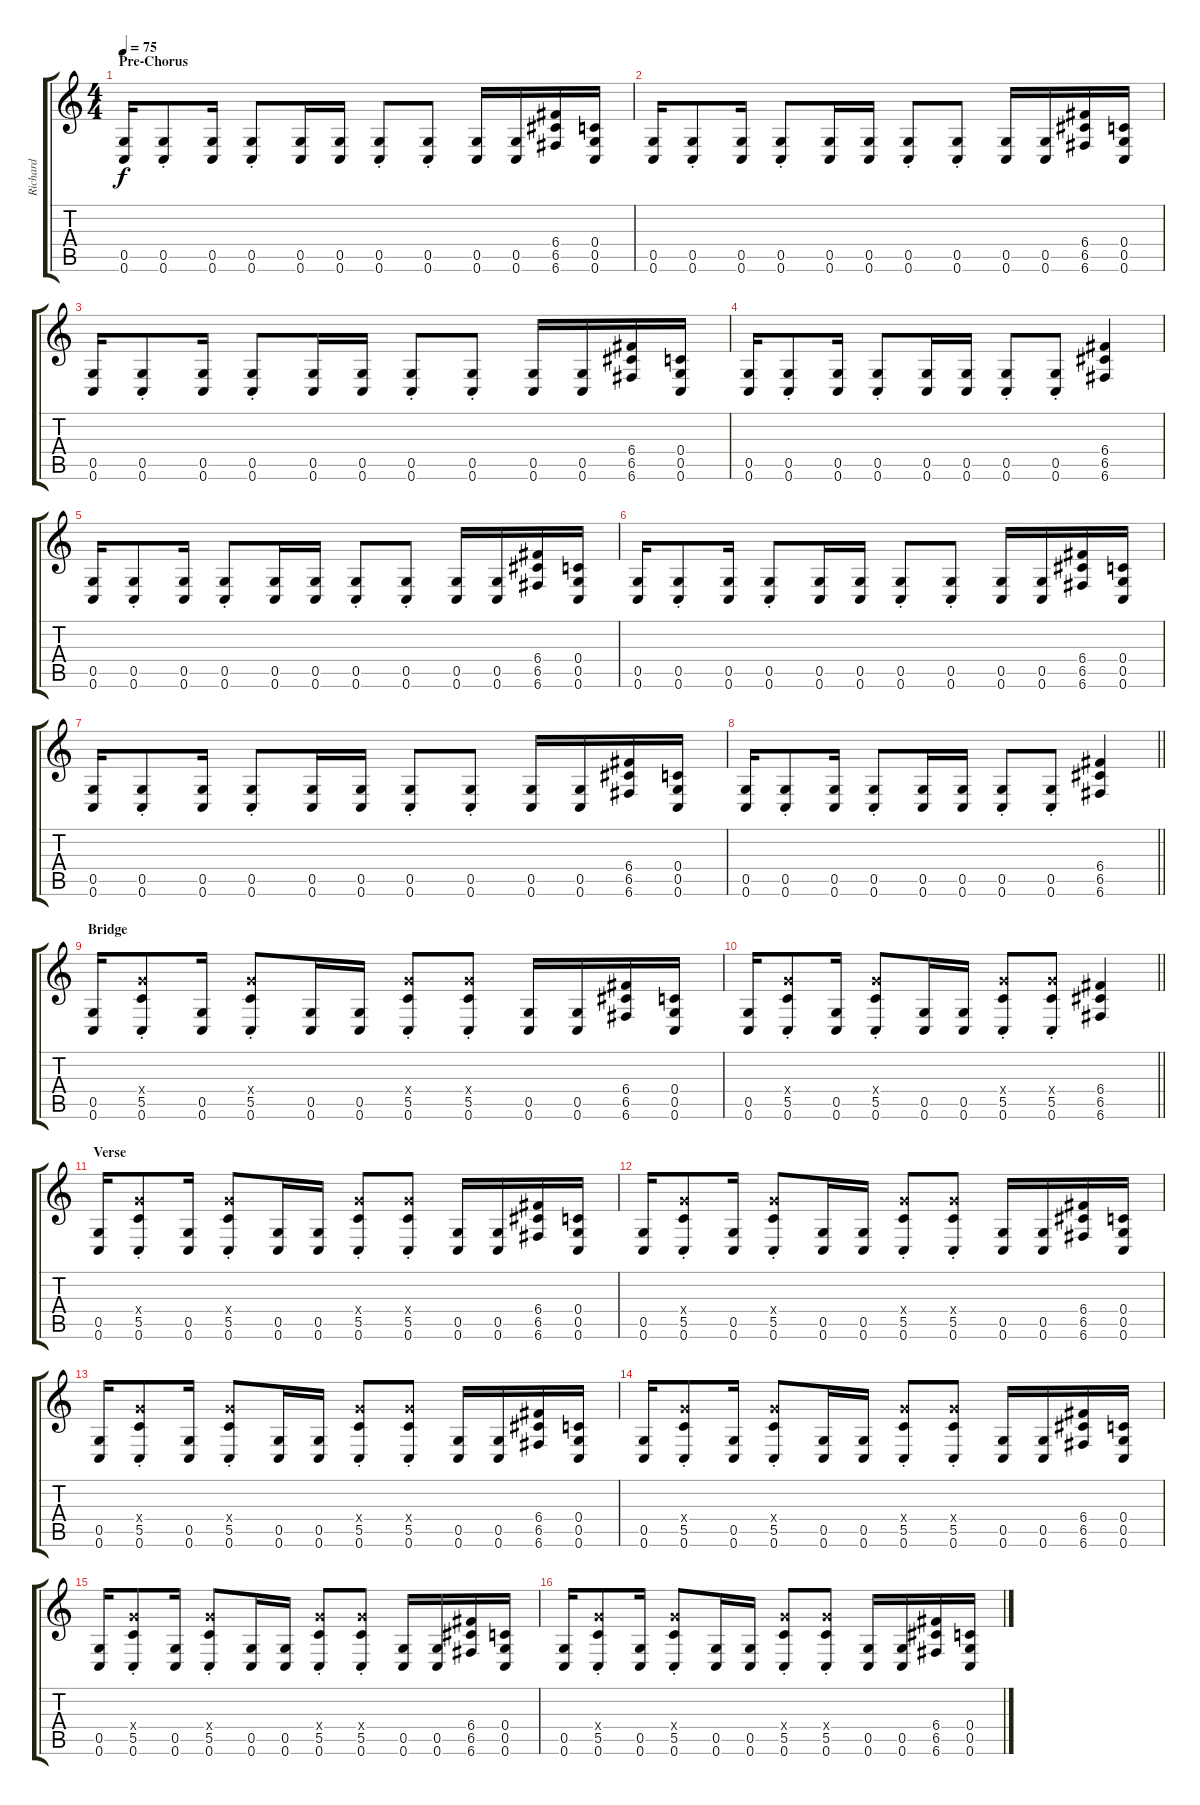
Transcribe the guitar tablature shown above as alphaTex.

\track ("Richard" "Richard") {instrument distortionguitar}
\staff {score tabs}
\tuning (D4 A3 F3 C3 G2 C2) {hide}
\ts (4 4)
\section ("" "Pre-Chorus")
\tempo 75
\clef g2
\ks c
(0.5 0.6).16{dy f instrument distortionguitar} (0.5{st} 0.6{st}).8 (0.5 0.6).16 (0.5{st} 0.6{st}).8 (0.5 0.6).16 (0.5 0.6).16 (0.5{st} 0.6{st}).8 (0.5{st} 0.6{st}).8 (0.5 0.6).16 (0.5 0.6).16 (6.4 6.5 6.6).16 (0.4 0.5 0.6).16 |
(0.5 0.6).16 (0.5{st} 0.6{st}).8 (0.5 0.6).16 (0.5{st} 0.6{st}).8 (0.5 0.6).16 (0.5 0.6).16 (0.5{st} 0.6{st}).8 (0.5{st} 0.6{st}).8 (0.5 0.6).16 (0.5 0.6).16 (6.4 6.5 6.6).16 (0.4 0.5 0.6).16 |
(0.5 0.6).16 (0.5{st} 0.6{st}).8 (0.5 0.6).16 (0.5{st} 0.6{st}).8 (0.5 0.6).16 (0.5 0.6).16 (0.5{st} 0.6{st}).8 (0.5{st} 0.6{st}).8 (0.5 0.6).16 (0.5 0.6).16 (6.4 6.5 6.6).16 (0.4 0.5 0.6).16 |
(0.5 0.6).16 (0.5{st} 0.6{st}).8 (0.5 0.6).16 (0.5{st} 0.6{st}).8 (0.5 0.6).16 (0.5 0.6).16 (0.5{st} 0.6{st}).8 (0.5{st} 0.6{st}).8 (6.4 6.5 6.6).4 |
(0.5 0.6).16 (0.5{st} 0.6{st}).8 (0.5 0.6).16 (0.5{st} 0.6{st}).8 (0.5 0.6).16 (0.5 0.6).16 (0.5{st} 0.6{st}).8 (0.5{st} 0.6{st}).8 (0.5 0.6).16 (0.5 0.6).16 (6.4 6.5 6.6).16 (0.4 0.5 0.6).16 |
(0.5 0.6).16 (0.5{st} 0.6{st}).8 (0.5 0.6).16 (0.5{st} 0.6{st}).8 (0.5 0.6).16 (0.5 0.6).16 (0.5{st} 0.6{st}).8 (0.5{st} 0.6{st}).8 (0.5 0.6).16 (0.5 0.6).16 (6.4 6.5 6.6).16 (0.4 0.5 0.6).16 |
(0.5 0.6).16 (0.5{st} 0.6{st}).8 (0.5 0.6).16 (0.5{st} 0.6{st}).8 (0.5 0.6).16 (0.5 0.6).16 (0.5{st} 0.6{st}).8 (0.5{st} 0.6{st}).8 (0.5 0.6).16 (0.5 0.6).16 (6.4 6.5 6.6).16 (0.4 0.5 0.6).16 |
\barLineRight lightlight
(0.5 0.6).16 (0.5{st} 0.6{st}).8 (0.5 0.6).16 (0.5{st} 0.6{st}).8 (0.5 0.6).16 (0.5 0.6).16 (0.5{st} 0.6{st}).8 (0.5{st} 0.6{st}).8 (6.4 6.5 6.6).4 |
\section ("" "Bridge")
(0.5 0.6).16{instrument electricguitarmuted} (7.4{st x} 5.5{st} 0.6{st}).8 (0.5 0.6).16 (7.4{st x} 5.5{st} 0.6{st}).8 (0.5 0.6).16 (0.5 0.6).16 (7.4{st x} 5.5{st} 0.6{st}).8 (7.4{st x} 5.5{st} 0.6{st}).8 (0.5 0.6).16 (0.5 0.6).16 (6.4 6.5 6.6).16 (0.4 0.5 0.6).16 |
\barLineRight lightlight
(0.5 0.6).16 (7.4{st x} 5.5{st} 0.6{st}).8 (0.5 0.6).16 (7.4{st x} 5.5{st} 0.6{st}).8 (0.5 0.6).16 (0.5 0.6).16 (7.4{st x} 5.5{st} 0.6{st}).8 (7.4{st x} 5.5{st} 0.6{st}).8 (6.4 6.5 6.6).4 |
\section ("" "Verse")
(0.5 0.6).16 (7.4{st x} 5.5{st} 0.6{st}).8 (0.5 0.6).16 (7.4{st x} 5.5{st} 0.6{st}).8 (0.5 0.6).16 (0.5 0.6).16 (7.4{st x} 5.5{st} 0.6{st}).8 (7.4{st x} 5.5{st} 0.6{st}).8 (0.5 0.6).16 (0.5 0.6).16 (6.4 6.5 6.6).16 (0.4 0.5 0.6).16 |
(0.5 0.6).16 (7.4{st x} 5.5{st} 0.6{st}).8 (0.5 0.6).16 (7.4{st x} 5.5{st} 0.6{st}).8 (0.5 0.6).16 (0.5 0.6).16 (7.4{st x} 5.5{st} 0.6{st}).8 (7.4{st x} 5.5{st} 0.6{st}).8 (0.5 0.6).16 (0.5 0.6).16 (6.4 6.5 6.6).16 (0.4 0.5 0.6).16 |
(0.5 0.6).16 (7.4{st x} 5.5{st} 0.6{st}).8 (0.5 0.6).16 (7.4{st x} 5.5{st} 0.6{st}).8 (0.5 0.6).16 (0.5 0.6).16 (7.4{st x} 5.5{st} 0.6{st}).8 (7.4{st x} 5.5{st} 0.6{st}).8 (0.5 0.6).16 (0.5 0.6).16 (6.4 6.5 6.6).16 (0.4 0.5 0.6).16 |
(0.5 0.6).16 (7.4{st x} 5.5{st} 0.6{st}).8 (0.5 0.6).16 (7.4{st x} 5.5{st} 0.6{st}).8 (0.5 0.6).16 (0.5 0.6).16 (7.4{st x} 5.5{st} 0.6{st}).8 (7.4{st x} 5.5{st} 0.6{st}).8 (0.5 0.6).16 (0.5 0.6).16 (6.4 6.5 6.6).16 (0.4 0.5 0.6).16 |
(0.5 0.6).16 (7.4{st x} 5.5{st} 0.6{st}).8 (0.5 0.6).16 (7.4{st x} 5.5{st} 0.6{st}).8 (0.5 0.6).16 (0.5 0.6).16 (7.4{st x} 5.5{st} 0.6{st}).8 (7.4{st x} 5.5{st} 0.6{st}).8 (0.5 0.6).16 (0.5 0.6).16 (6.4 6.5 6.6).16 (0.4 0.5 0.6).16 |
(0.5 0.6).16 (7.4{st x} 5.5{st} 0.6{st}).8 (0.5 0.6).16 (7.4{st x} 5.5{st} 0.6{st}).8 (0.5 0.6).16 (0.5 0.6).16 (7.4{st x} 5.5{st} 0.6{st}).8 (7.4{st x} 5.5{st} 0.6{st}).8 (0.5 0.6).16 (0.5 0.6).16 (6.4 6.5 6.6).16 (0.4 0.5 0.6).16
